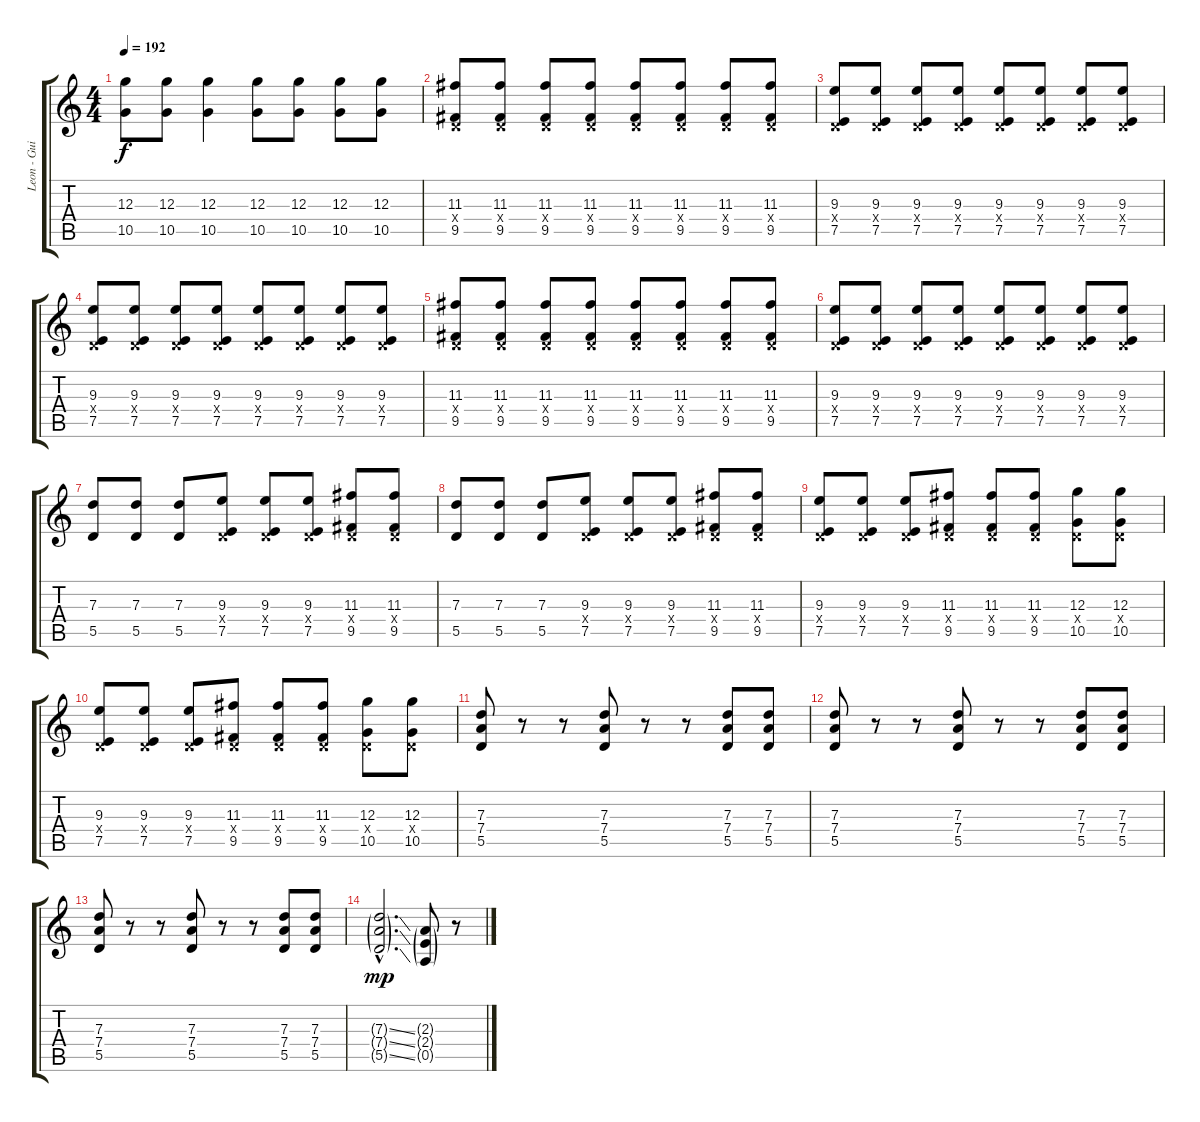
\track ("Leon - Guitar 1" "Leon - Gui") {instrument distortionguitar}
\staff {score tabs}
\tuning (E4 B3 G3 D3 A2 E2) {hide}
\ts (4 4)
\tempo 192
\clef g2
\ks c
(12.3 10.5).8{dy f} (12.3 10.5).8 (12.3 10.5).4 (12.3 10.5).8 (12.3 10.5).8 (12.3 10.5).8 (12.3 10.5).8 |
(11.3 0.4{x} 9.5).8 (11.3 0.4{x} 9.5).8 (11.3 0.4{x} 9.5).8 (11.3 0.4{x} 9.5).8 (11.3 0.4{x} 9.5).8 (11.3 0.4{x} 9.5).8 (11.3 0.4{x} 9.5).8 (11.3 0.4{x} 9.5).8 |
(9.3 0.4{x} 7.5).8 (9.3 0.4{x} 7.5).8 (9.3 0.4{x} 7.5).8 (9.3 0.4{x} 7.5).8 (9.3 0.4{x} 7.5).8 (9.3 0.4{x} 7.5).8 (9.3 0.4{x} 7.5).8 (9.3 0.4{x} 7.5).8 |
(9.3 0.4{x} 7.5).8 (9.3 0.4{x} 7.5).8 (9.3 0.4{x} 7.5).8 (9.3 0.4{x} 7.5).8 (9.3 0.4{x} 7.5).8 (9.3 0.4{x} 7.5).8 (9.3 0.4{x} 7.5).8 (9.3 0.4{x} 7.5).8 |
(11.3 0.4{x} 9.5).8 (11.3 0.4{x} 9.5).8 (11.3 0.4{x} 9.5).8 (11.3 0.4{x} 9.5).8 (11.3 0.4{x} 9.5).8 (11.3 0.4{x} 9.5).8 (11.3 0.4{x} 9.5).8 (11.3 0.4{x} 9.5).8 |
(9.3 0.4{x} 7.5).8 (9.3 0.4{x} 7.5).8 (9.3 0.4{x} 7.5).8 (9.3 0.4{x} 7.5).8 (9.3 0.4{x} 7.5).8 (9.3 0.4{x} 7.5).8 (9.3 0.4{x} 7.5).8 (9.3 0.4{x} 7.5).8 |
(7.3 5.5).8 (7.3 5.5).8 (7.3 5.5).8 (9.3 0.4{x} 7.5).8 (9.3 0.4{x} 7.5).8 (9.3 0.4{x} 7.5).8 (11.3 0.4{x} 9.5).8 (11.3 0.4{x} 9.5).8 |
(7.3 5.5).8 (7.3 5.5).8 (7.3 5.5).8 (9.3 0.4{x} 7.5).8 (9.3 0.4{x} 7.5).8 (9.3 0.4{x} 7.5).8 (11.3 0.4{x} 9.5).8 (11.3 0.4{x} 9.5).8 |
(9.3 0.4{x} 7.5).8 (9.3 0.4{x} 7.5).8 (9.3 0.4{x} 7.5).8 (11.3 0.4{x} 9.5).8 (11.3 0.4{x} 9.5).8 (11.3 0.4{x} 9.5).8 (12.3 0.4{x} 10.5).8 (12.3 0.4{x} 10.5).8 |
(9.3 0.4{x} 7.5).8 (9.3 0.4{x} 7.5).8 (9.3 0.4{x} 7.5).8 (11.3 0.4{x} 9.5).8 (11.3 0.4{x} 9.5).8 (11.3 0.4{x} 9.5).8 (12.3 0.4{x} 10.5).8 (12.3 0.4{x} 10.5).8 |
(7.3 7.4 5.5).8 r.8 r.8 (7.3 7.4 5.5).8 r.8 r.8 (7.3 7.4 5.5).8 (7.3 7.4 5.5).8 |
(7.3 7.4 5.5).8 r.8 r.8 (7.3 7.4 5.5).8 r.8 r.8 (7.3 7.4 5.5).8 (7.3 7.4 5.5).8 |
(7.3 7.4 5.5).8 r.8 r.8 (7.3 7.4 5.5).8 r.8 r.8 (7.3 7.4 5.5).8 (7.3 7.4 5.5).8 |
(7.3{ss g hac} 7.4{ss g hac} 5.5{ss g hac}).2{d dy mp} (2.3{g} 2.4{g} 0.5{g}).8 r.8
